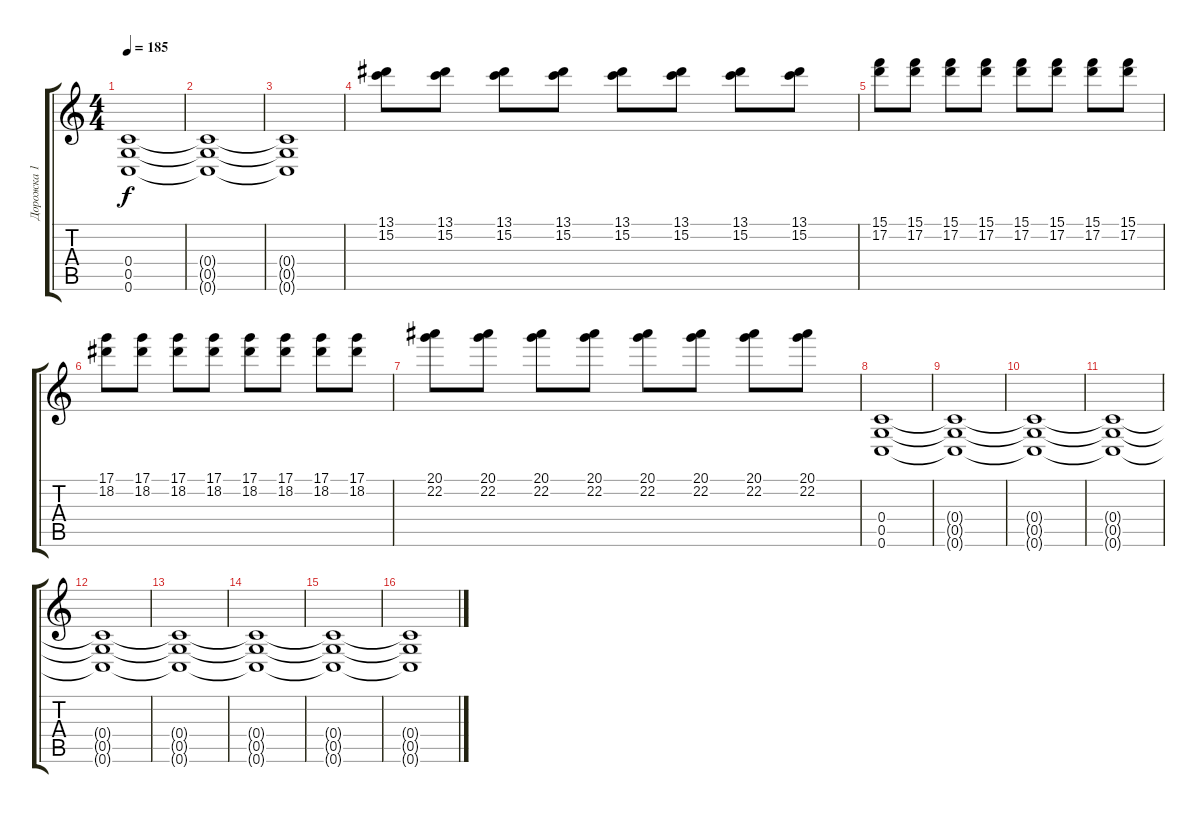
\track ("Дорожка 1" "Дорожка 1") {instrument distortionguitar}
\staff {score tabs}
\tuning (D4 A3 F3 C3 G2 C2) {hide}
\ts (4 4)
\tempo 185
\clef g2
\ks c
(0.4{t} 0.5{t} 0.6{t}).1{dy f} |
(0.4{t} 0.5{t} 0.6{t}).1 |
(0.4{t} 0.5{t} 0.6{t}).1 |
(13.1 15.2).8 (13.1 15.2).8 (13.1 15.2).8 (13.1 15.2).8 (13.1 15.2).8 (13.1 15.2).8 (13.1 15.2).8 (13.1 15.2).8 |
(15.1 17.2).8 (15.1 17.2).8 (15.1 17.2).8 (15.1 17.2).8 (15.1 17.2).8 (15.1 17.2).8 (15.1 17.2).8 (15.1 17.2).8 |
(17.1 18.2).8 (17.1 18.2).8 (17.1 18.2).8 (17.1 18.2).8 (17.1 18.2).8 (17.1 18.2).8 (17.1 18.2).8 (17.1 18.2).8 |
(20.1 22.2).8 (20.1 22.2).8 (20.1 22.2).8 (20.1 22.2).8 (20.1 22.2).8 (20.1 22.2).8 (20.1 22.2).8 (20.1 22.2).8 |
(0.4 0.5 0.6).1 |
(0.4{t} 0.5{t} 0.6{t}).1 |
(0.4{t} 0.5{t} 0.6{t}).1 |
(0.4{t} 0.5{t} 0.6{t}).1 |
(0.4{t} 0.5{t} 0.6{t}).1 |
(0.4{t} 0.5{t} 0.6{t}).1 |
(0.4{t} 0.5{t} 0.6{t}).1 |
(0.4{t} 0.5{t} 0.6{t}).1 |
(0.4{t} 0.5{t} 0.6{t}).1
